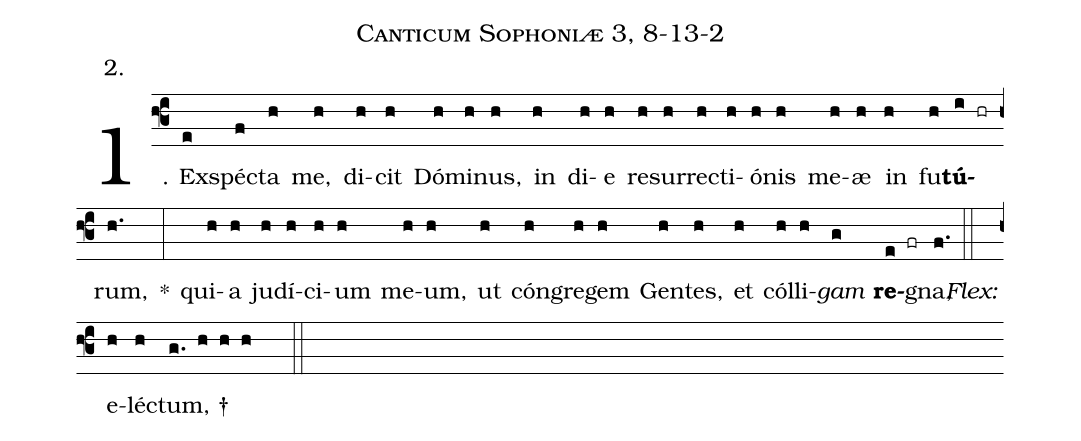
name: Canticum Sophoniæ 3, 8-13-2;
annotation: 2.;
%%
(f3)1. Ex(e)spéc(f)ta(h) me,(h) di(h)cit(h) Dó(h)mi(h)nus,(h) in(h) di(h)e(h) re(h)sur(h)rec(h)ti(h)ó(h)nis(h) me(h)æ(h) in(h) fu(h)<b>tú</b>(i hr)rum,(h.) *(:) qui(h)a(h) ju(h)dí(h)ci(h)um(h) me(h)um,(h) ut(h) cón(h)gre(h)gem(h) Gen(h)tes,(h) et(h) cól(h)li(h)<i>gam</i>(g) <b>re</b>(e fr)gna,(f.) (::)
<i>Flex:</i>()  e(h)léc(h)tum, †(g. h h h  ::)
